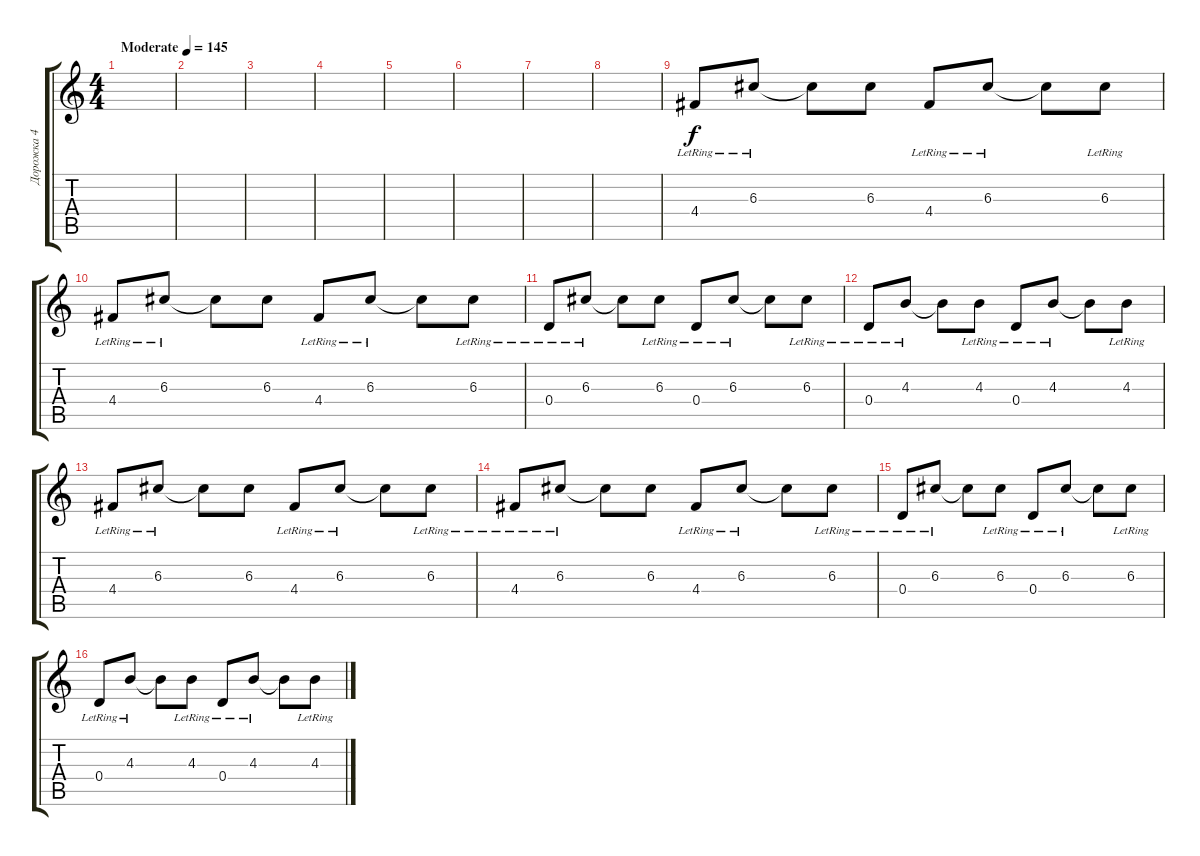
\track ("Дорожка 4" "Дорожка 4") {instrument electricguitarmuted}
\staff {score tabs}
\tuning (E4 B3 G3 D3 A2 E2) {hide}
\ts (4 4)
\tempo (145 "Moderate")
\clef g2
\ks c
|
|
|
|
|
|
|
|
4.4{lr}.8 6.3{lr}.8 6.3{t}.8 6.3.8 4.4{lr}.8 6.3{lr}.8 6.3{t}.8 6.3{lr}.8 |
4.4{lr}.8 6.3{lr}.8 6.3{t}.8 6.3.8 4.4{lr}.8 6.3{lr}.8 6.3{t}.8 6.3{lr}.8 |
0.4{lr}.8 6.3{lr}.8 6.3{t}.8 6.3{lr}.8 0.4{lr}.8 6.3{lr}.8 6.3{t}.8 6.3{lr}.8 |
0.4{lr}.8 4.3{lr}.8 4.3{t}.8 4.3{lr}.8 0.4{lr}.8 4.3{lr}.8 4.3{t}.8 4.3{lr}.8 |
4.4{lr}.8 6.3{lr}.8 6.3{t}.8 6.3.8 4.4{lr}.8 6.3{lr}.8 6.3{t}.8 6.3{lr}.8 |
4.4{lr}.8 6.3{lr}.8 6.3{t}.8 6.3.8 4.4{lr}.8 6.3{lr}.8 6.3{t}.8 6.3{lr}.8 |
0.4{lr}.8 6.3{lr}.8 6.3{t}.8 6.3{lr}.8 0.4{lr}.8 6.3{lr}.8 6.3{t}.8 6.3{lr}.8 |
0.4{lr}.8 4.3{lr}.8 4.3{t}.8 4.3{lr}.8 0.4{lr}.8 4.3{lr}.8 4.3{t}.8 4.3{lr}.8
